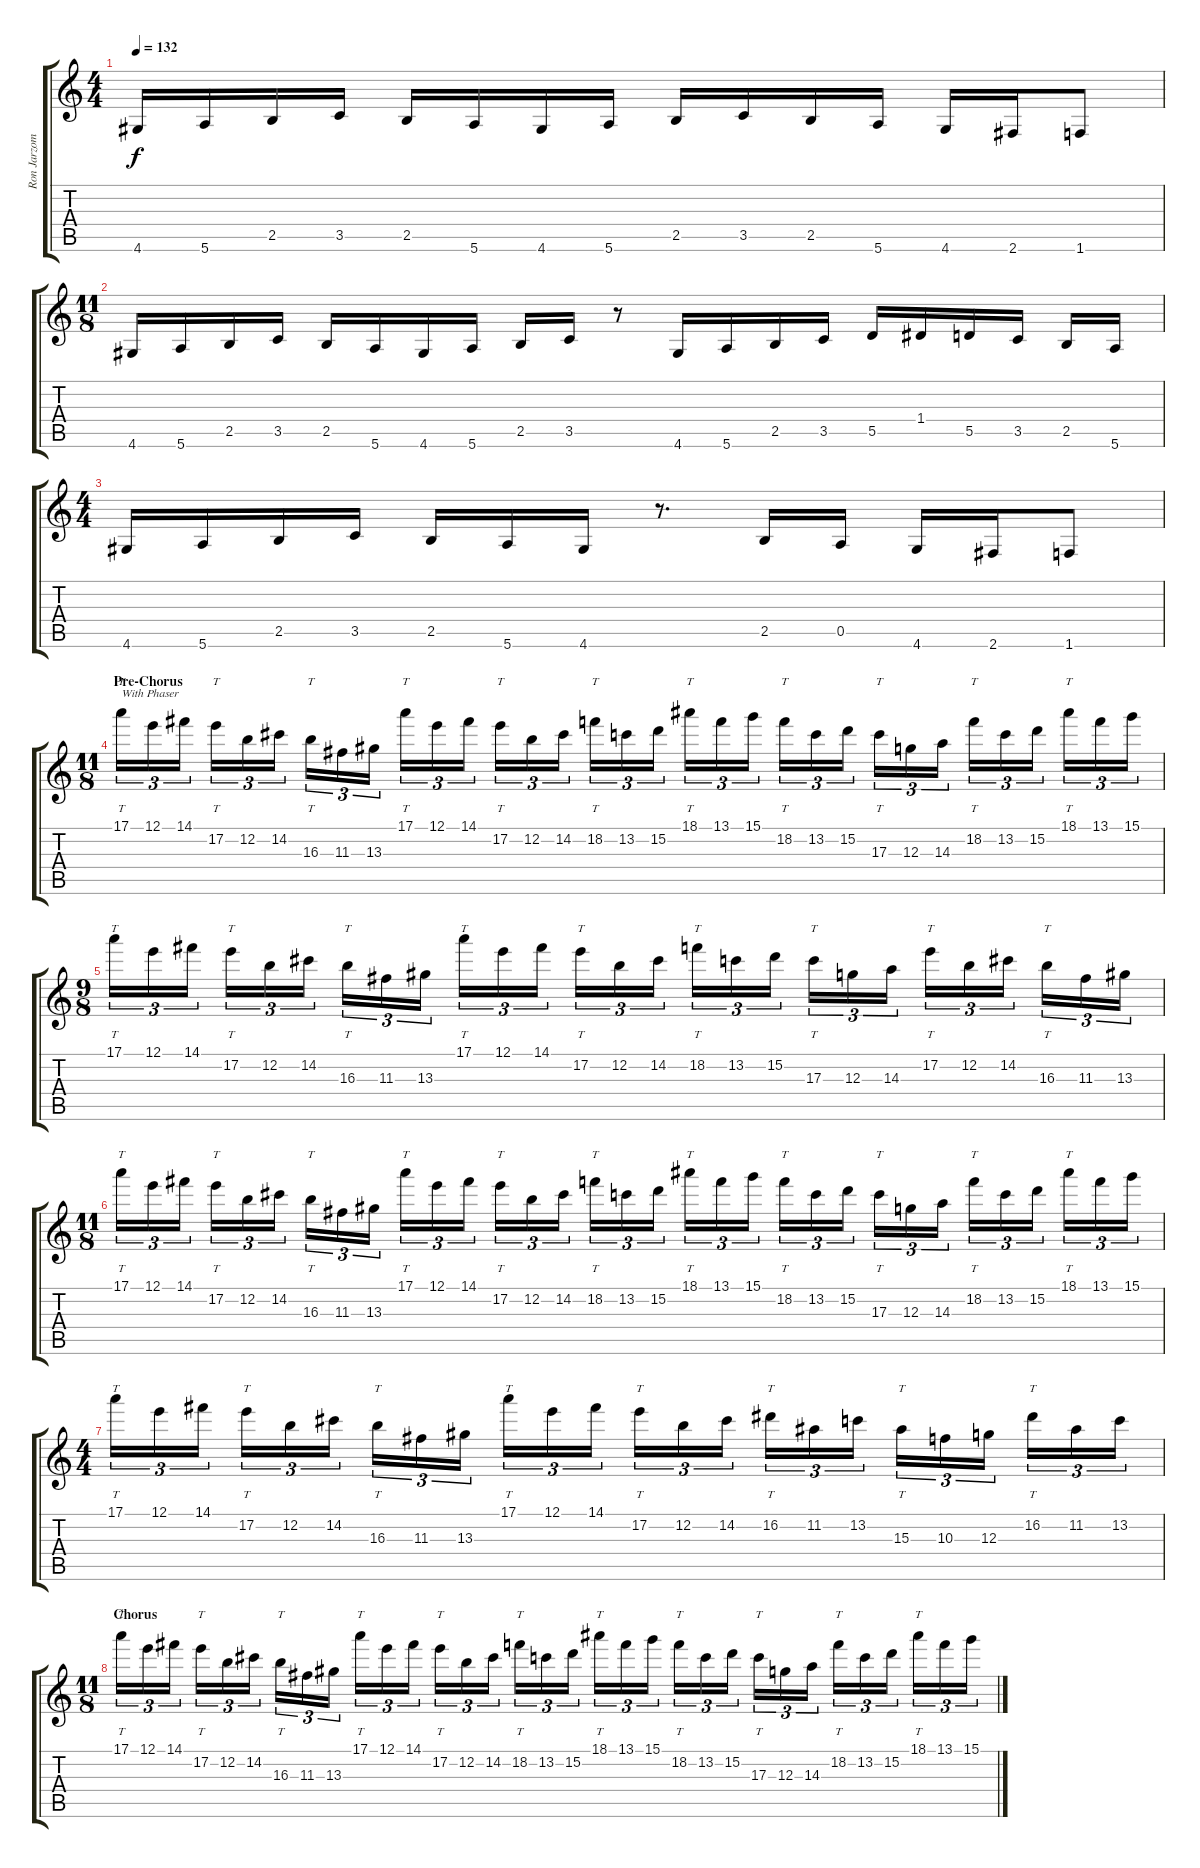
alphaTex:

\track ("Ron Jarzombek" "Ron Jarzom") {instrument distortionguitar}
\staff {score tabs}
\tuning (E4 B3 G3 D3 A2 E2) {hide}
\ts (4 4)
\tempo 132
\clef g2
\ks c
4.6.16{dy f} 5.6.16 2.5.16 3.5.16 2.5.16 5.6.16 4.6.16 5.6.16 2.5.16 3.5.16 2.5.16 5.6.16 4.6.16 2.6.16 1.6.8 |
\ts (11 8)
4.6.16 5.6.16 2.5.16 3.5.16 2.5.16 5.6.16 4.6.16 5.6.16 2.5.16 3.5.16 r.8 4.6.16 5.6.16 2.5.16 3.5.16 5.5.16 1.4.16 5.5.16 3.5.16 2.5.16 5.6.16 |
\ts (4 4)
4.6.16 5.6.16 2.5.16 3.5.16 2.5.16 5.6.16 4.6.16 r.8{d} 2.5.16 0.5.16 4.6.16 2.6.16 1.6.8 |
\ts (11 8)
\section ("" "Pre-Chorus")
17.1.16{tt tu (3 2) txt "With Phaser" volume 10 balance 0} 12.1.16{tu (3 2)} 14.1.16{tu (3 2)} 17.2.16{tt tu (3 2)} 12.2.16{tu (3 2)} 14.2.16{tu (3 2)} 16.3.16{tt tu (3 2)} 11.3.16{tu (3 2)} 13.3.16{tu (3 2)} 17.1.16{tt tu (3 2)} 12.1.16{tu (3 2)} 14.1.16{tu (3 2)} 17.2.16{tt tu (3 2)} 12.2.16{tu (3 2)} 14.2.16{tu (3 2)} 18.2.16{tt tu (3 2)} 13.2.16{tu (3 2)} 15.2.16{tu (3 2)} 18.1.16{tt tu (3 2)} 13.1.16{tu (3 2)} 15.1.16{tu (3 2)} 18.2.16{tt tu (3 2)} 13.2.16{tu (3 2)} 15.2.16{tu (3 2)} 17.3.16{tt tu (3 2)} 12.3.16{tu (3 2)} 14.3.16{tu (3 2)} 18.2.16{tt tu (3 2)} 13.2.16{tu (3 2)} 15.2.16{tu (3 2)} 18.1.16{tt tu (3 2)} 13.1.16{tu (3 2)} 15.1.16{tu (3 2)} |
\ts (9 8)
17.1.16{tt tu (3 2)} 12.1.16{tu (3 2)} 14.1.16{tu (3 2)} 17.2.16{tt tu (3 2)} 12.2.16{tu (3 2)} 14.2.16{tu (3 2)} 16.3.16{tt tu (3 2)} 11.3.16{tu (3 2)} 13.3.16{tu (3 2)} 17.1.16{tt tu (3 2)} 12.1.16{tu (3 2)} 14.1.16{tu (3 2)} 17.2.16{tt tu (3 2)} 12.2.16{tu (3 2)} 14.2.16{tu (3 2)} 18.2.16{tt tu (3 2)} 13.2.16{tu (3 2)} 15.2.16{tu (3 2)} 17.3.16{tt tu (3 2)} 12.3.16{tu (3 2)} 14.3.16{tu (3 2)} 17.2.16{tt tu (3 2)} 12.2.16{tu (3 2)} 14.2.16{tu (3 2)} 16.3.16{tt tu (3 2)} 11.3.16{tu (3 2)} 13.3.16{tu (3 2)} |
\ts (11 8)
17.1.16{tt tu (3 2)} 12.1.16{tu (3 2)} 14.1.16{tu (3 2)} 17.2.16{tt tu (3 2)} 12.2.16{tu (3 2)} 14.2.16{tu (3 2)} 16.3.16{tt tu (3 2)} 11.3.16{tu (3 2)} 13.3.16{tu (3 2)} 17.1.16{tt tu (3 2)} 12.1.16{tu (3 2)} 14.1.16{tu (3 2)} 17.2.16{tt tu (3 2)} 12.2.16{tu (3 2)} 14.2.16{tu (3 2)} 18.2.16{tt tu (3 2)} 13.2.16{tu (3 2)} 15.2.16{tu (3 2)} 18.1.16{tt tu (3 2)} 13.1.16{tu (3 2)} 15.1.16{tu (3 2)} 18.2.16{tt tu (3 2)} 13.2.16{tu (3 2)} 15.2.16{tu (3 2)} 17.3.16{tt tu (3 2)} 12.3.16{tu (3 2)} 14.3.16{tu (3 2)} 18.2.16{tt tu (3 2)} 13.2.16{tu (3 2)} 15.2.16{tu (3 2)} 18.1.16{tt tu (3 2)} 13.1.16{tu (3 2)} 15.1.16{tu (3 2)} |
\ts (4 4)
17.1.16{tt tu (3 2)} 12.1.16{tu (3 2)} 14.1.16{tu (3 2)} 17.2.16{tt tu (3 2)} 12.2.16{tu (3 2)} 14.2.16{tu (3 2)} 16.3.16{tt tu (3 2)} 11.3.16{tu (3 2)} 13.3.16{tu (3 2)} 17.1.16{tt tu (3 2)} 12.1.16{tu (3 2)} 14.1.16{tu (3 2)} 17.2.16{tt tu (3 2)} 12.2.16{tu (3 2)} 14.2.16{tu (3 2)} 16.2.16{tt tu (3 2)} 11.2.16{tu (3 2)} 13.2.16{tu (3 2)} 15.3.16{tt tu (3 2)} 10.3.16{tu (3 2)} 12.3.16{tu (3 2)} 16.2.16{tt tu (3 2)} 11.2.16{tu (3 2)} 13.2.16{tu (3 2)} |
\ts (11 8)
\section ("" "Chorus")
17.1.16{tt tu (3 2)} 12.1.16{tu (3 2)} 14.1.16{tu (3 2)} 17.2.16{tt tu (3 2)} 12.2.16{tu (3 2)} 14.2.16{tu (3 2)} 16.3.16{tt tu (3 2)} 11.3.16{tu (3 2)} 13.3.16{tu (3 2)} 17.1.16{tt tu (3 2)} 12.1.16{tu (3 2)} 14.1.16{tu (3 2)} 17.2.16{tt tu (3 2)} 12.2.16{tu (3 2)} 14.2.16{tu (3 2)} 18.2.16{tt tu (3 2)} 13.2.16{tu (3 2)} 15.2.16{tu (3 2)} 18.1.16{tt tu (3 2)} 13.1.16{tu (3 2)} 15.1.16{tu (3 2)} 18.2.16{tt tu (3 2)} 13.2.16{tu (3 2)} 15.2.16{tu (3 2)} 17.3.16{tt tu (3 2)} 12.3.16{tu (3 2)} 14.3.16{tu (3 2)} 18.2.16{tt tu (3 2)} 13.2.16{tu (3 2)} 15.2.16{tu (3 2)} 18.1.16{tt tu (3 2)} 13.1.16{tu (3 2)} 15.1.16{tu (3 2)}
